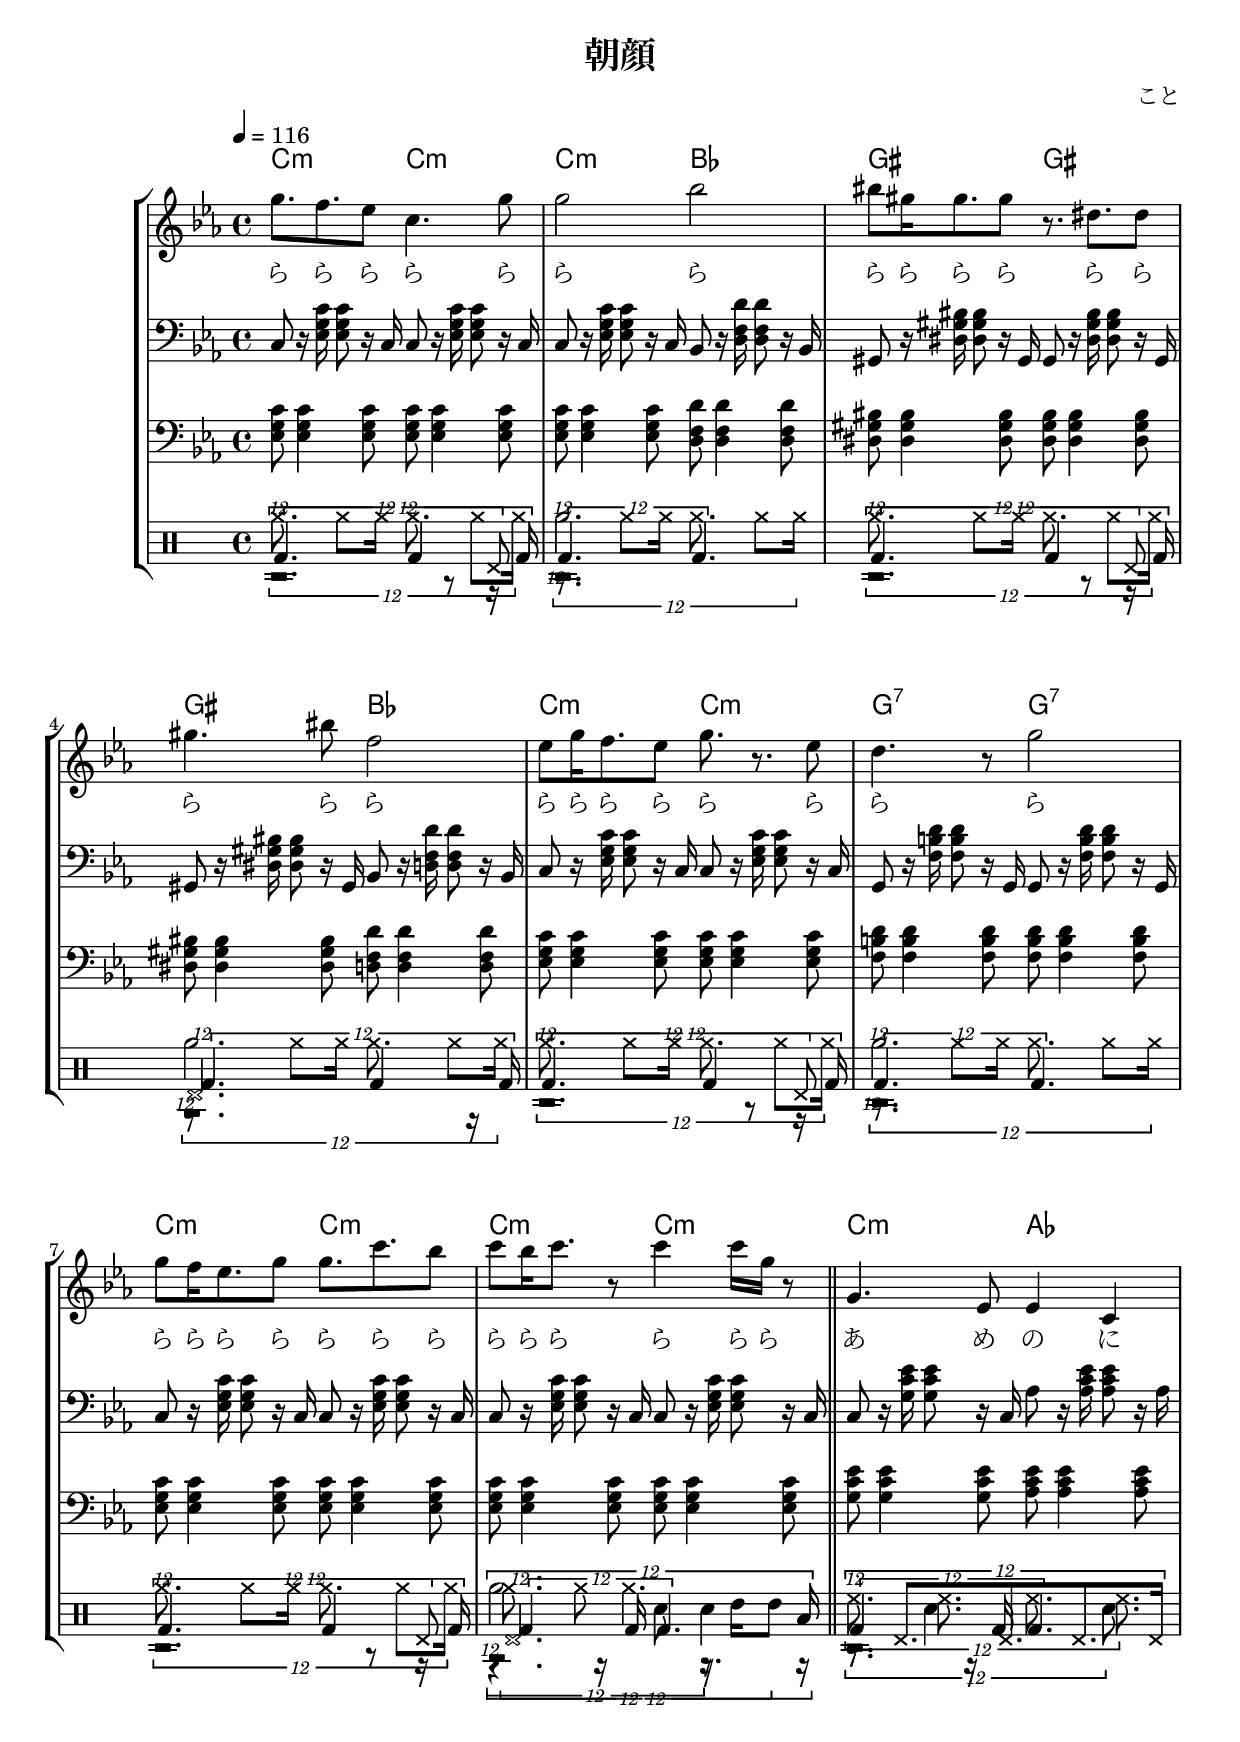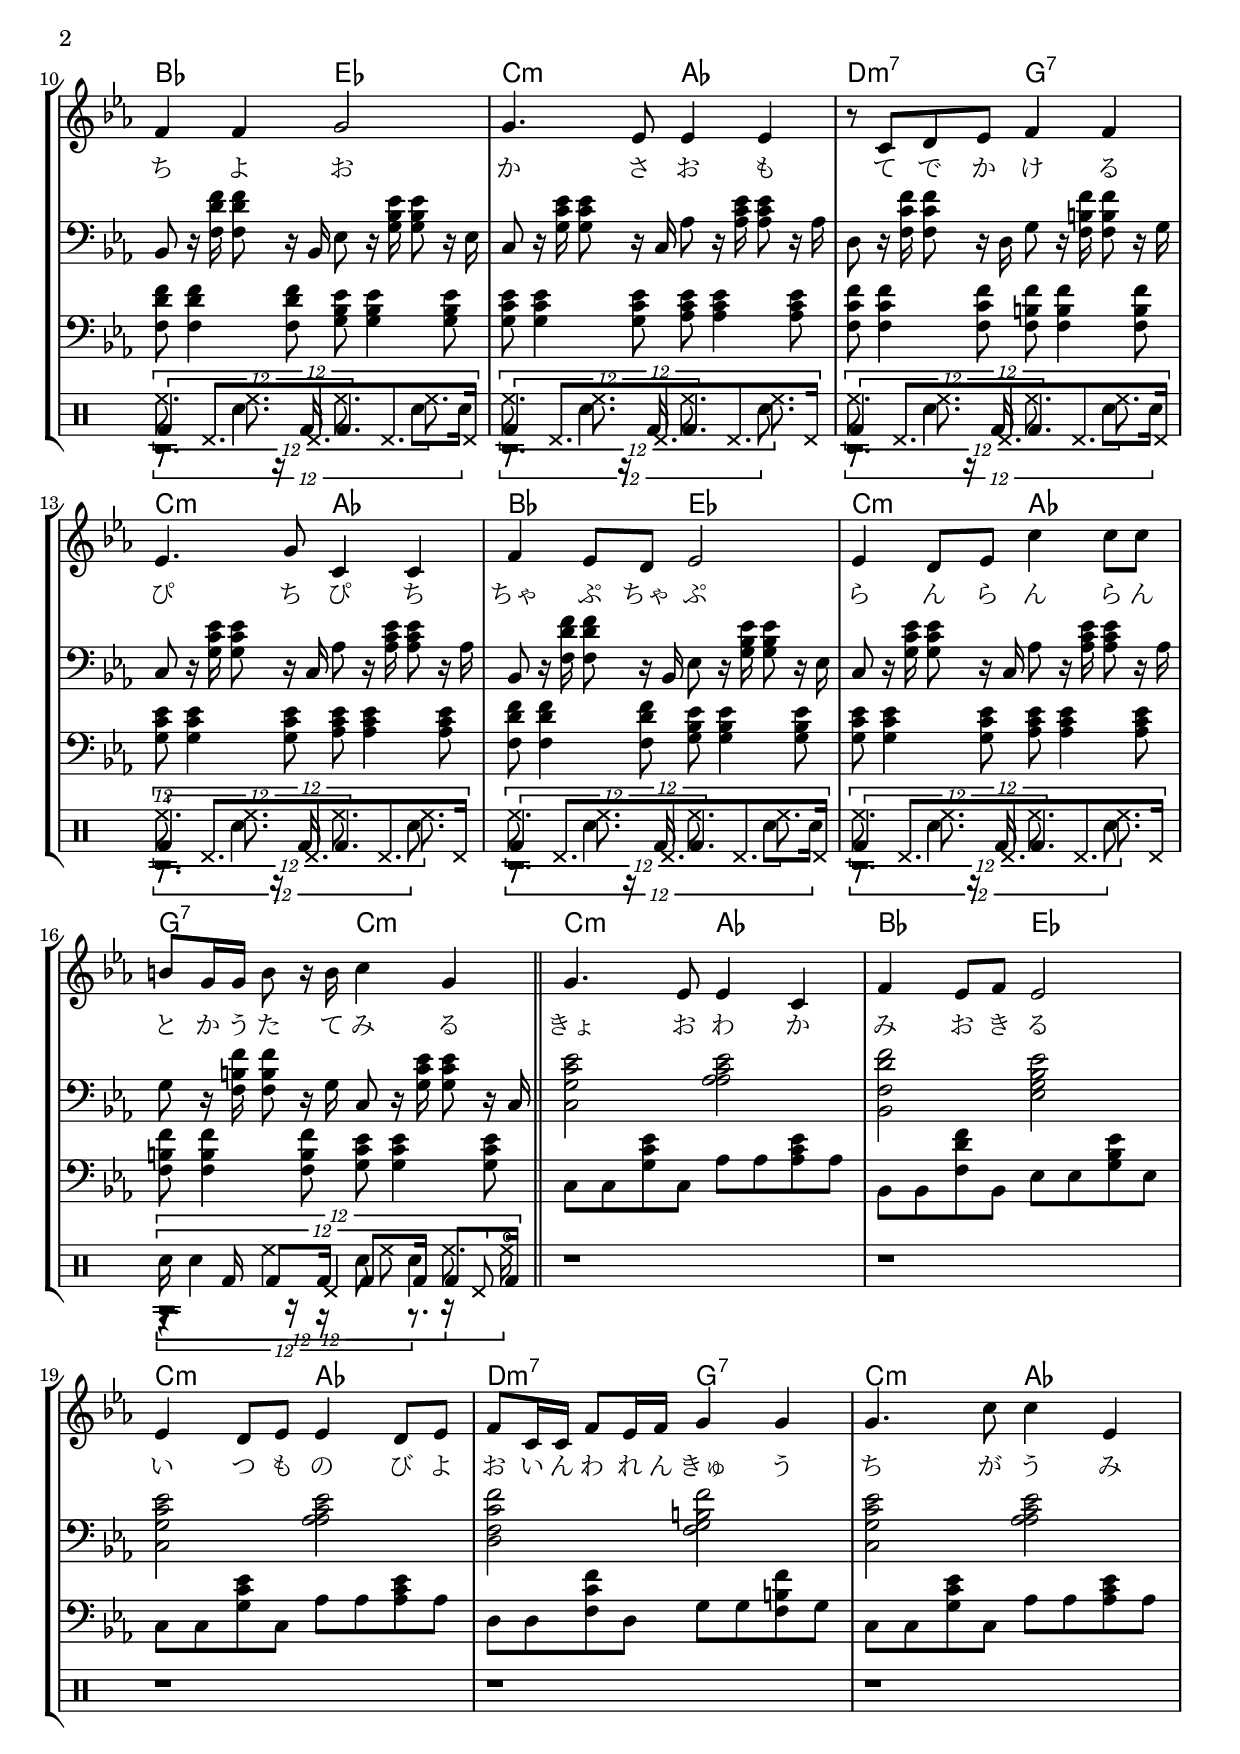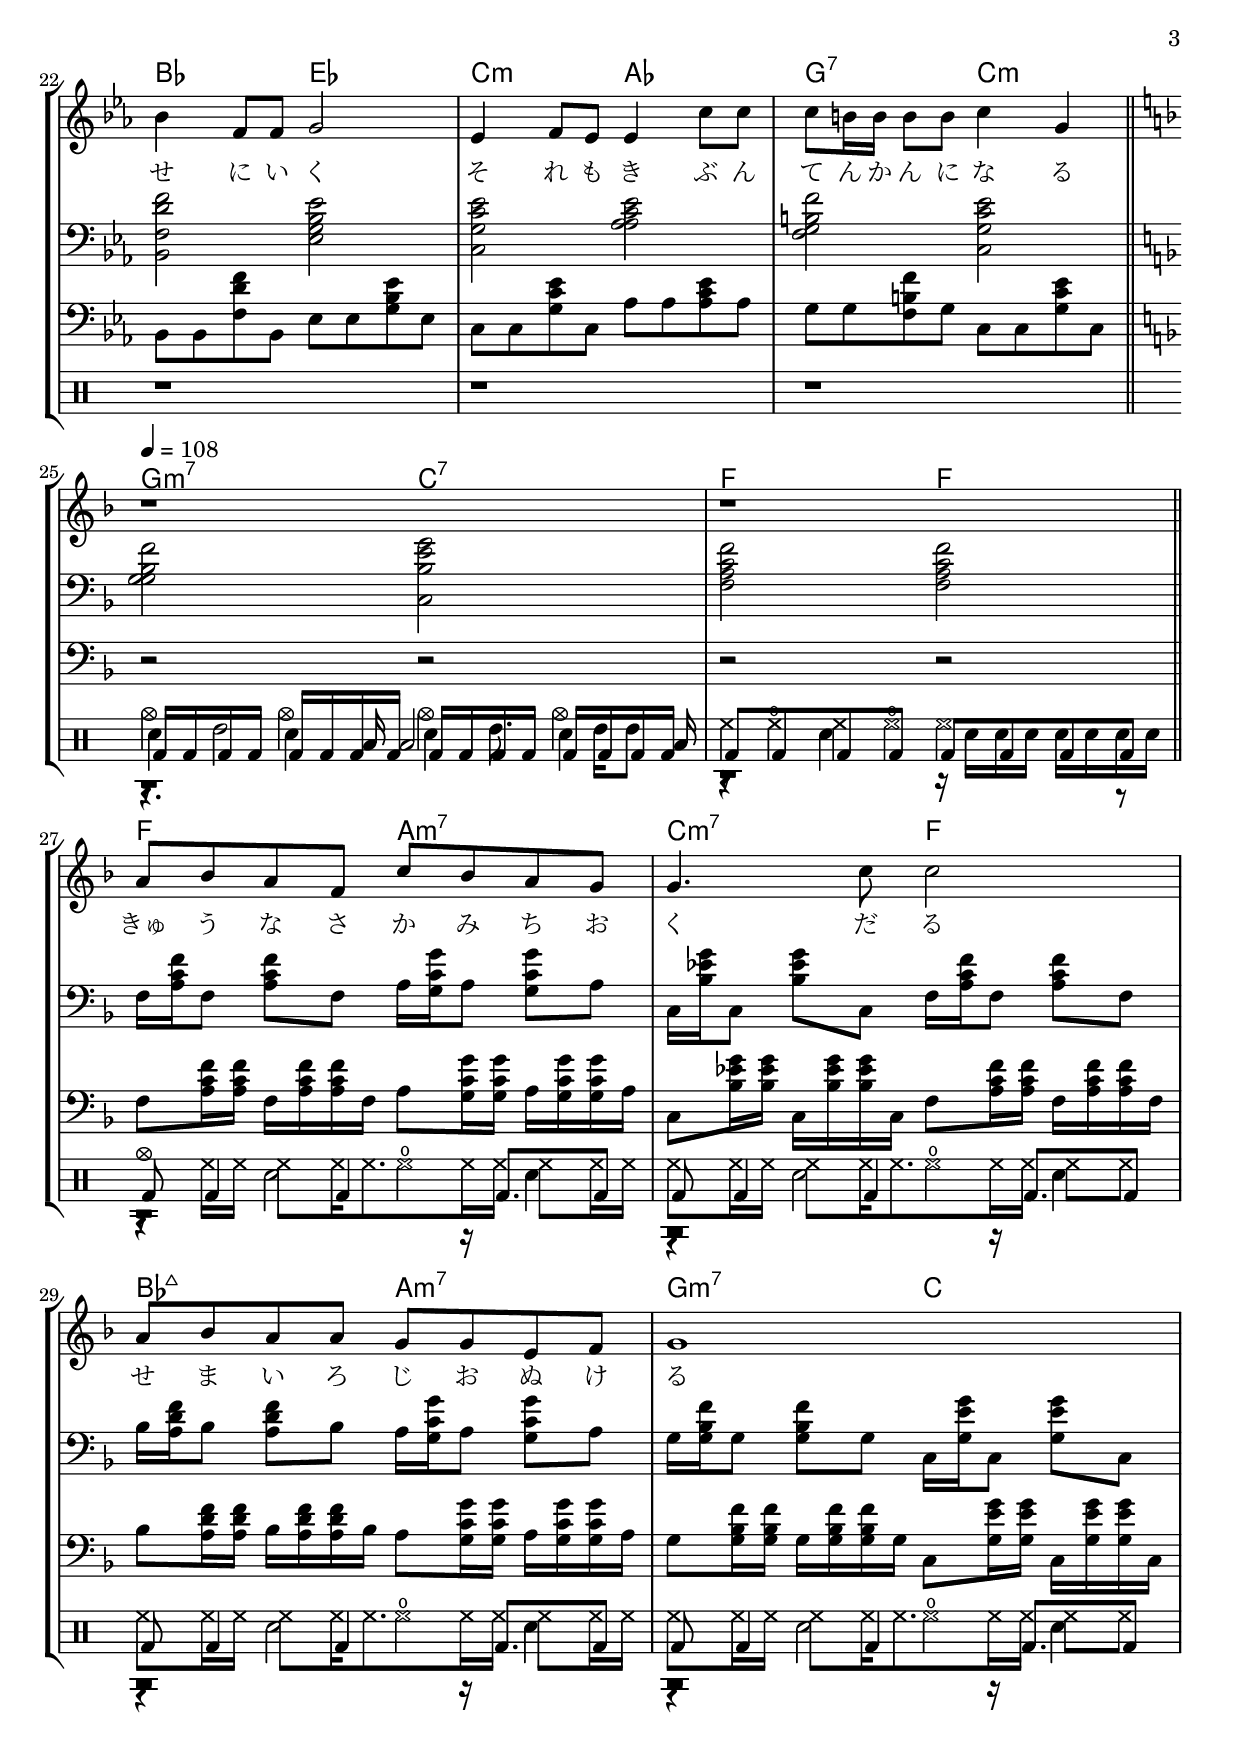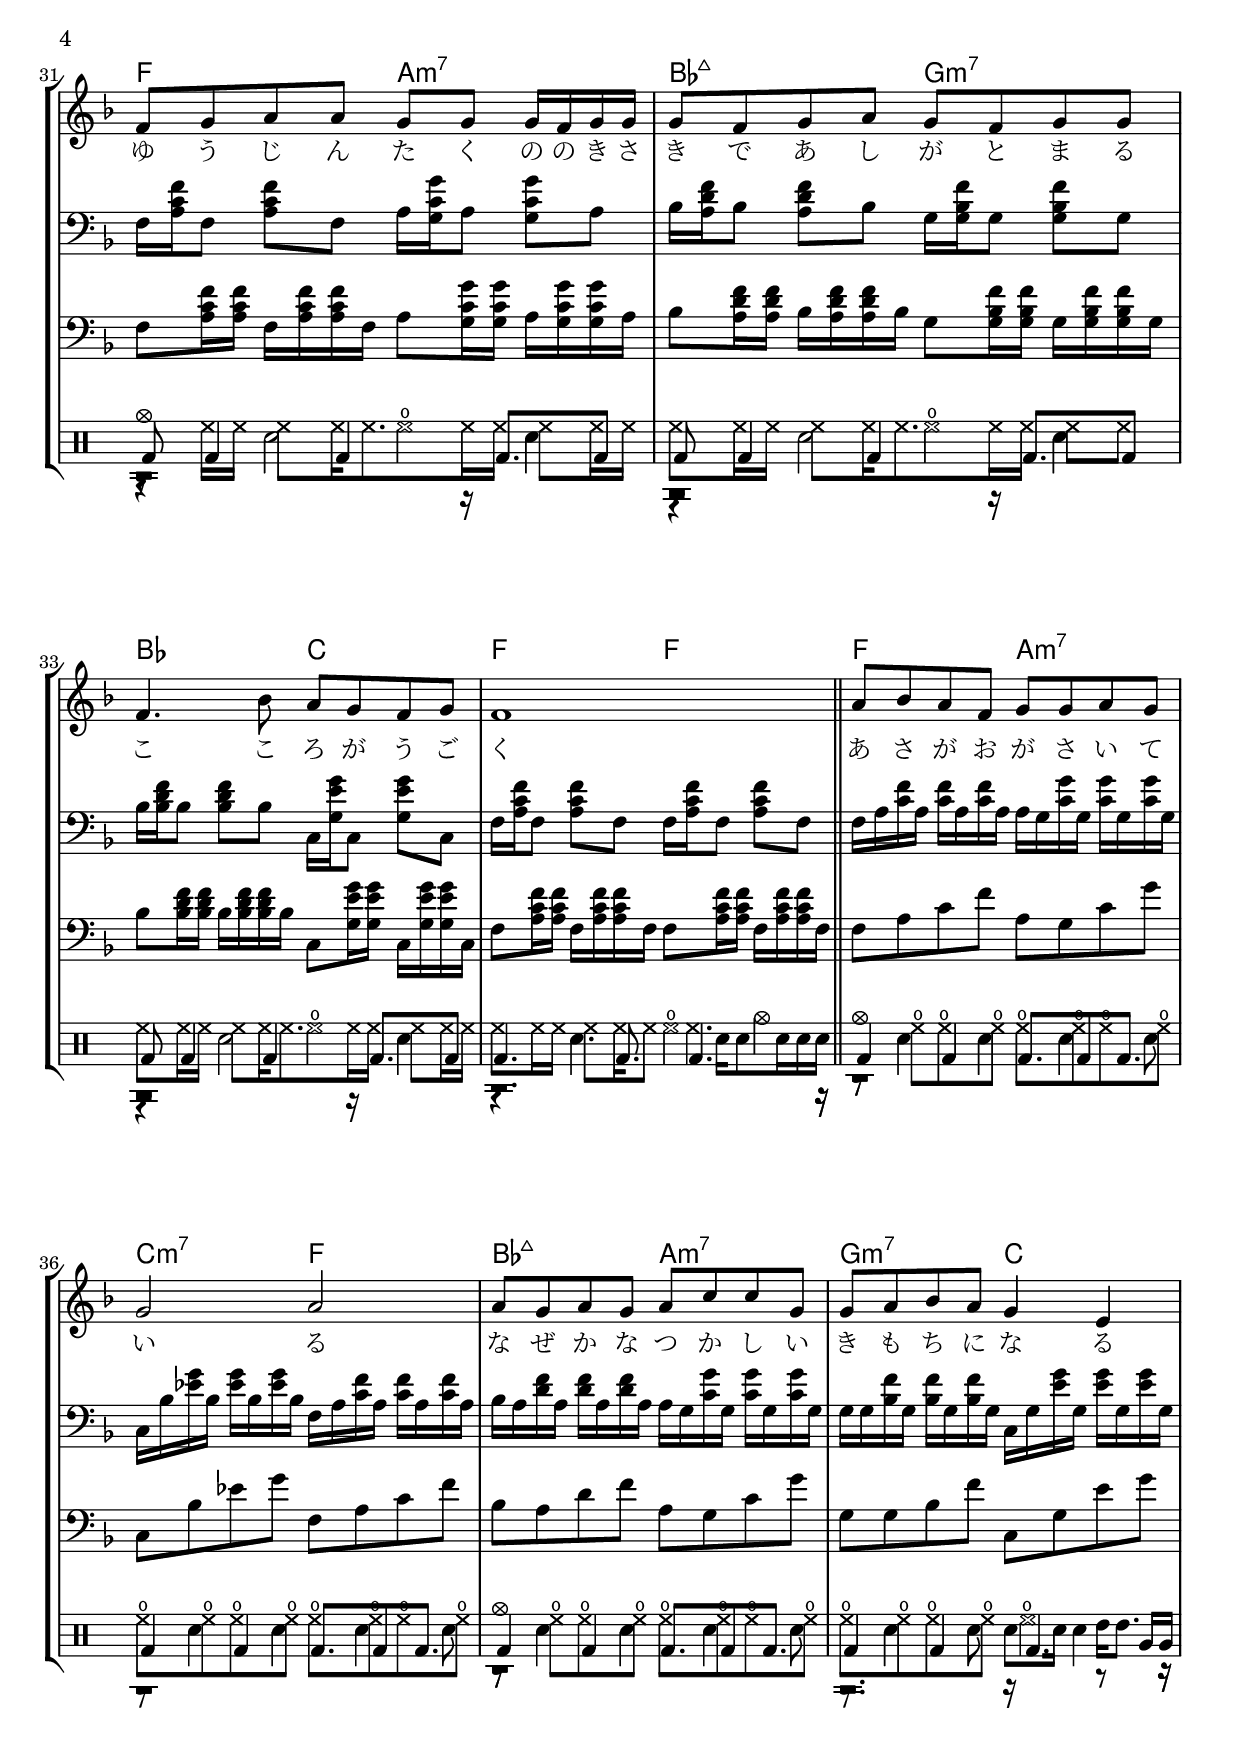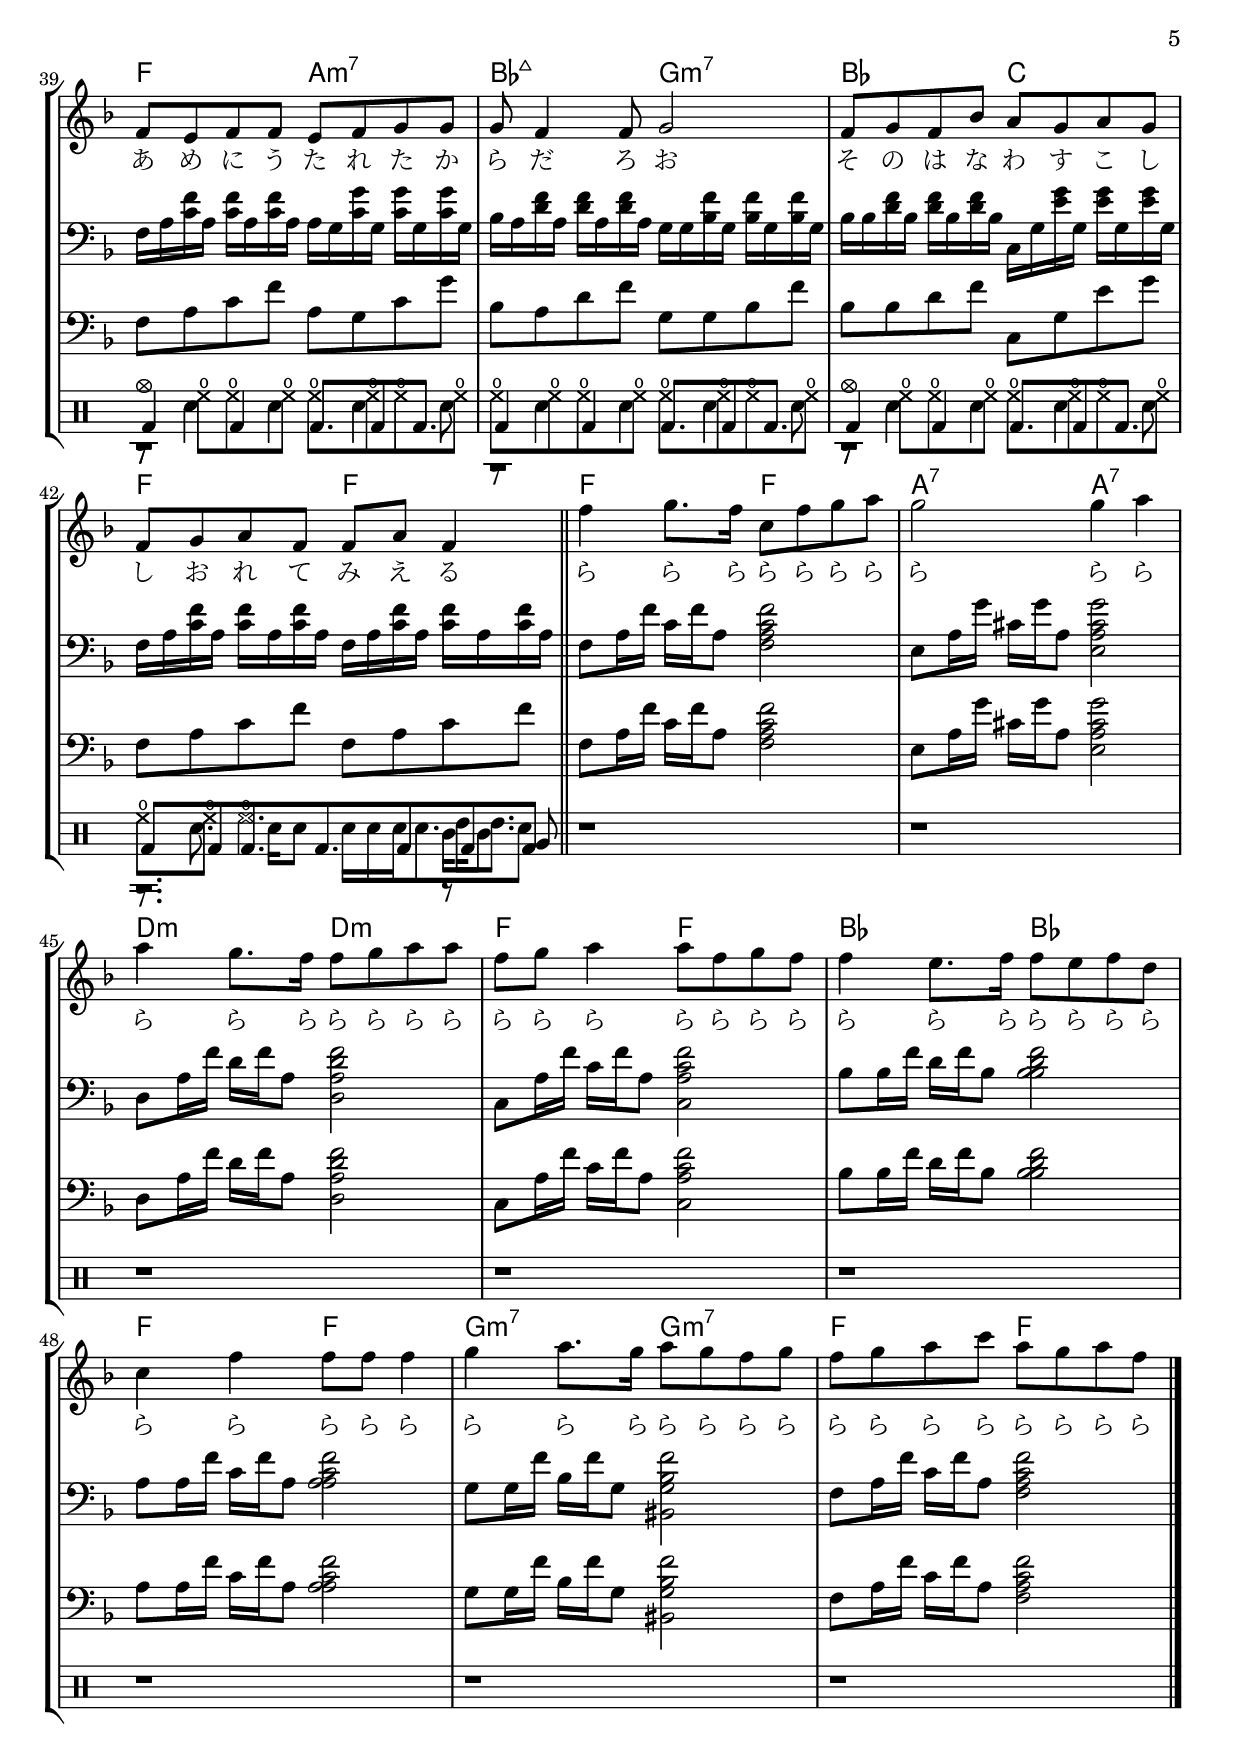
\version "2.12.1"

\header {
	title = \markup {朝顔}
	composer = \markup \center-column {こと}
}

harmony = \chordmode {
	c2:m c:m c:m bes gis gis gis bes c:m c:m g:7 g:7 c:m c:m c:m c:m 

	c:m as bes es c:m as d:min7 g:7 c:m as bes es c:m as g:7 c:m 

	c:m as bes es c:m as d:min7 g:7 c:m as bes es c:m as g:7 c:m 

	g:min7 c:7 f f 

	f a:min7 c:min7 f bes:maj7 a:min7 g:min7 c f a:min7 bes:maj7 g:min7 bes c f f 

	f a:min7 c:min7 f bes:maj7 a:min7 g:min7 c f a:min7 bes:maj7 g:min7 bes c f f 

	f f a:7 a:7 d:m d:m f f bes bes f f g:min7 g:min7 f f 
}

melody = {
	\set Staff.midiInstrument = #"Violin"
		\key es \major
	\tempo 4 = 116
 g''8.  f''8.  es''8  c''4.  g''8 
	g''2  bes''2 
	bis''8  gis''16  gis''8.  gis''8  r8.  dis''8.  dis''8 
	gis''4.  bis''8  f''2 
	es''8  g''16  f''8.  es''8  g''8.  r8.  es''8 
	d''4.  r8  g''2 
	g''8  f''16  es''8.  g''8  g''8.  c'''8.  bes''8 
	c'''8  bes''16  c'''8.  r8  c'''4  c'''16  g''16  	r8 	\set Staff.midiInstrument = #"mmi0.38"
	 g'4.  es'8  es'4  c'4 
	f'4  f'4  g'2 
	g'4.  es'8  es'4  es'4 
	r8  c'8  d'8  es'8  f'4  f'4 
	es'4.  g'8  c'4  c'4 
	f'4  es'8  d'8  es'2 
	es'4  d'8  es'8  c''4  c''8  c''8 
	b'8  g'16  g'16  b'8  r16  b'16  c''4  g'4
	\set Staff.midiInstrument = #"mmi0.38"
	 g'4.  es'8  es'4  c'4 
	f'4  es'8  f'8  es'2 
	es'4  d'8  es'8  es'4  d'8  es'8 
	f'8  c'16  c'16  f'8  es'16  f'16  g'4  g'4 
	g'4.  c''8  c''4  es'4 
	bes'4  f'8  f'8  g'2 
	es'4  f'8  es'8  es'4  c''8  c''8 
	c''8  b'16  b'16  b'8  b'8  c''4  g'4
	\key f \major
	\tempo 4 = 108
	r1 | r1   
	\set Staff.midiInstrument = #"mmi0.38"
	 a'8  bes'8  a'8  f'8  c''8  bes'8  a'8  g'8 
	g'4.  c''8  c''2 
	a'8  bes'8  a'8  a'8  g'8  g'8  e'8  f'8 
	g'1 
	f'8  g'8  a'8  a'8  g'8  g'8  g'16  f'16  g'16  g'16 
	g'8  f'8  g'8  a'8  g'8  f'8  g'8  g'8 
	f'4.  bes'8  a'8  g'8  f'8  g'8 
	f'1
	\set Staff.midiInstrument = #"mmi0.38"
	 a'8  bes'8  a'8  f'8  g'8  g'8  a'8  g'8 
	g'2  a'2 
	a'8  g'8  a'8  g'8  a'8  c''8  c''8  g'8 
	g'8  a'8  bes'8  a'8  g'4  e'4 
	f'8  e'8  f'8  f'8  e'8  f'8  g'8  g'8 
	g'8  f'4  f'8  g'2 
	f'8  g'8  f'8  bes'8  a'8  g'8  a'8  g'8 
	f'8  g'8  a'8  f'8  f'8  a'8  f'4
	\set Staff.midiInstrument = #"Pad 1 (new age)"
	 f''4  g''8.  f''16  c''8  f''8  g''8  a''8 
	g''2  g''4  a''4 
	a''4  g''8.  f''16  f''8  g''8  a''8  a''8 
	f''8  g''8  a''4  a''8  f''8  g''8  f''8 
	f''4  e''8.  f''16  f''8  e''8  f''8  d''8 
	c''4  f''4  f''8  f''8  f''4 
	g''4  a''8.  g''16  a''8  g''8  f''8  g''8 
	f''8  g''8  a''8  c'''8  a''8  g''8  a''8  f''8
	\bar "|."
}

words = \lyricmode {
	ら  ら  ら  ら  ら  ら  ら  ら  ら  ら  ら  ら  ら  ら  ら  ら  ら  ら  ら  ら  ら  ら  ら  ら  ら  ら  ら  ら  ら  ら  ら  ら  ら  ら  ら  ら  ら  
	あ  め  の  に  ち  よ  お  か  さ  お  も  て  で  か  け  る  ぴ  ち  ぴ  ち  ちゃ  ぷ  ちゃ  ぷ  ら  ん  ら  ん  ら  ん  と  か  う  た  て  み  る  
	きょ  お  わ  か  み  お  き  る  い  つ  も  の  び  よ  お  い  ん  わ  れ  ん  きゅ  う  ち  が  う  み  せ  に  い  く  そ  れ  も  き  ぶ  ん  て  ん  か  ん  に  な  る  
	
	きゅ  う  な  さ  か  み  ち  お  く  だ  る  せ  ま  い  ろ  じ  お  ぬ  け  る  ゆ  う  じ  ん  た  く  の  の  き  さ  き  で  あ  し  が  と  ま  る  こ  こ  ろ  が  う  ご  く  
	あ  さ  が  お  が  さ  い  て  い  る  な  ぜ  か  な  つ  か  し  い  き  も  ち  に  な  る  あ  め  に  う  た  れ  た  か  ら  だ  ろ  お  そ  の  は  な  わ  す  こ  し  し  お  れ  て  み  え  る  
	ら  ら  ら  ら  ら  ら  ら  ら  ら  ら  ら  ら  ら  ら  ら  ら  ら  ら  ら  ら  ら  ら  ら  ら  ら  ら  ら  ら  ら  ら  ら  ら  ら  ら  ら  ら  ら  ら  ら  ら  ら  ら  ら  ら  ら  ら  ら  ら  ら  ら  ら  
}

tempochange = {
	\tempo 4 = 116
	r1 | r1 | r1 | r1 | r1 | r1 | r1 | r1 \bar "||"
	\tempo 4 = 116
	r1 | r1 | r1 | r1 | r1 | r1 | r1 | r1 \bar "||"
	\tempo 4 = 116
	r1 | r1 | r1 | r1 | r1 | r1 | r1 | r1 \bar "||"
	\tempo 4 = 108
	r1 | r1 \bar "||"
	\tempo 4 = 108
	r1 | r1 | r1 | r1 | r1 | r1 | r1 | r1 \bar "||"
	\tempo 4 = 108
	r1 | r1 | r1 | r1 | r1 | r1 | r1 | r1 \bar "||"
	\tempo 4 = 108
	r1 | r1 | r1 | r1 | r1 | r1 | r1 | r1 \bar "|."
}

mainacc = {
	\clef bass
	\set Staff.midiInstrument = #"Kalimba"
	\key es \major
	\tempo 4 = 116
	c8 r16 <es g c'>16 <es g c'>8 r16 c16
	c8 r16 <es g c'>16 <es g c'>8 r16 c16
	c8 r16 <es g c'>16 <es g c'>8 r16 c16
	bes,8 r16 <d f d'>16 <d f d'>8 r16 bes,16
	gis,8 r16 <dis gis bis>16 <dis gis bis>8 r16 gis,16
	gis,8 r16 <dis gis bis>16 <dis gis bis>8 r16 gis,16
	gis,8 r16 <dis gis bis>16 <dis gis bis>8 r16 gis,16
	bes,8 r16 <d f d'>16 <d f d'>8 r16 bes,16
	c8 r16 <es g c'>16 <es g c'>8 r16 c16
	c8 r16 <es g c'>16 <es g c'>8 r16 c16
	g,8 r16 <f b d'>16 <f b d'>8 r16 g,16
	g,8 r16 <f b d'>16 <f b d'>8 r16 g,16
	c8 r16 <es g c'>16 <es g c'>8 r16 c16
	c8 r16 <es g c'>16 <es g c'>8 r16 c16
	c8 r16 <es g c'>16 <es g c'>8 r16 c16
	c8 r16 <es g c'>16 <es g c'>8 r16 c16
	\bar "||"

	\set Staff.midiInstrument = #"Marimba"
	c8 r16 <g c' es'>16 <g c' es'>8 r16 c16
	as8 r16 <as c' es'>16 <as c' es'>8 r16 as16
	bes,8 r16 <f d' f'>16 <f d' f'>8 r16 bes,16
	es8 r16 <g bes es'>16 <g bes es'>8 r16 es16
	c8 r16 <g c' es'>16 <g c' es'>8 r16 c16
	as8 r16 <as c' es'>16 <as c' es'>8 r16 as16
	d8 r16 <f c' f'>16 <f c' f'>8 r16 d16
	g8 r16 <f b f'>16 <f b f'>8 r16 g16
	c8 r16 <g c' es'>16 <g c' es'>8 r16 c16
	as8 r16 <as c' es'>16 <as c' es'>8 r16 as16
	bes,8 r16 <f d' f'>16 <f d' f'>8 r16 bes,16
	es8 r16 <g bes es'>16 <g bes es'>8 r16 es16
	c8 r16 <g c' es'>16 <g c' es'>8 r16 c16
	as8 r16 <as c' es'>16 <as c' es'>8 r16 as16
	g8 r16 <f b f'>16 <f b f'>8 r16 g16
	c8 r16 <g c' es'>16 <g c' es'>8 r16 c16
	\bar "||"

	\set Staff.midiInstrument = #"Pad 6 (metallic)"
	<c g c' es'>2
	<as as c' es'>2
	<bes, f d' f'>2
	<es g bes es'>2
	<c g c' es'>2
	<as as c' es'>2
	<d f c' f'>2
	<g f b f'>2
	<c g c' es'>2
	<as as c' es'>2
	<bes, f d' f'>2
	<es g bes es'>2
	<c g c' es'>2
	<as as c' es'>2
	<g f b f'>2
	<c g c' es'>2
	\bar "||"

	\set Staff.midiInstrument = #"Cello"
	\key f \major
	\tempo 4 = 108
	<g g bes f'>2
	<c bes e' g'>2
	<f a c' f'>2
	<f a c' f'>2
	\bar "||"

	\set Staff.midiInstrument = #"Fretless Bass"
	f16 <a c' f'>16 f8 <a c' f'>8 f8
	a16 <g c' g'>16 a8 <g c' g'>8 a8
	c16 <bes es' g'>16 c8 <bes es' g'>8 c8
	f16 <a c' f'>16 f8 <a c' f'>8 f8
	bes16 <a d' f'>16 bes8 <a d' f'>8 bes8
	a16 <g c' g'>16 a8 <g c' g'>8 a8
	g16 <g bes f'>16 g8 <g bes f'>8 g8
	c16 <g e' g'>16 c8 <g e' g'>8 c8
	f16 <a c' f'>16 f8 <a c' f'>8 f8
	a16 <g c' g'>16 a8 <g c' g'>8 a8
	bes16 <a d' f'>16 bes8 <a d' f'>8 bes8
	g16 <g bes f'>16 g8 <g bes f'>8 g8
	bes16 <bes d' f'>16 bes8 <bes d' f'>8 bes8
	c16 <g e' g'>16 c8 <g e' g'>8 c8
	f16 <a c' f'>16 f8 <a c' f'>8 f8
	f16 <a c' f'>16 f8 <a c' f'>8 f8
	\bar "||"

	\set Staff.midiInstrument = #"Rock Organ"
	f16 a <c' f'> a <c' f'> a <c' f'> a
	a16 g <c' g'> g <c' g'> g <c' g'> g
	c16 bes <es' g'> bes <es' g'> bes <es' g'> bes
	f16 a <c' f'> a <c' f'> a <c' f'> a
	bes16 a <d' f'> a <d' f'> a <d' f'> a
	a16 g <c' g'> g <c' g'> g <c' g'> g
	g16 g <bes f'> g <bes f'> g <bes f'> g
	c16 g <e' g'> g <e' g'> g <e' g'> g
	f16 a <c' f'> a <c' f'> a <c' f'> a
	a16 g <c' g'> g <c' g'> g <c' g'> g
	bes16 a <d' f'> a <d' f'> a <d' f'> a
	g16 g <bes f'> g <bes f'> g <bes f'> g
	bes16 bes <d' f'> bes <d' f'> bes <d' f'> bes
	c16 g <e' g'> g <e' g'> g <e' g'> g
	f16 a <c' f'> a <c' f'> a <c' f'> a
	f16 a <c' f'> a <c' f'> a <c' f'> a
	\bar "||"

	\set Staff.midiInstrument = #"Choir Aahs"
	f8 a16 f' c' f' a8
	<f a c' f'>2
	e8 a16 g' cis' g' a8
	<e a cis' g'>2
	d8 a16 f' d' f' a8
	<d a d' f'>2
	c8 a16 f' c' f' a8
	<c a c' f'>2
	bes8 bes16 f' d' f' bes8
	<bes bes d' f'>2
	a8 a16 f' c' f' a8
	<a a c' f'>2
	g8 g16 f' bes f' g8
	<bis, g bes f'>2
	f8 a16 f' c' f' a8
	<f a c' f'>2
	\bar "|."
}

subacc = {
	\clef bass
	\set Staff.midiInstrument = #"Acoustic grand"
	\key es \major
	\tempo 4 = 116
	<es g c'>8 <es g c'>4 <es g c'>8
	<es g c'>8 <es g c'>4 <es g c'>8
	<es g c'>8 <es g c'>4 <es g c'>8
	<d f d'>8 <d f d'>4 <d f d'>8
	<dis gis bis>8 <dis gis bis>4 <dis gis bis>8
	<dis gis bis>8 <dis gis bis>4 <dis gis bis>8
	<dis gis bis>8 <dis gis bis>4 <dis gis bis>8
	<d f d'>8 <d f d'>4 <d f d'>8
	<es g c'>8 <es g c'>4 <es g c'>8
	<es g c'>8 <es g c'>4 <es g c'>8
	<f b d'>8 <f b d'>4 <f b d'>8
	<f b d'>8 <f b d'>4 <f b d'>8
	<es g c'>8 <es g c'>4 <es g c'>8
	<es g c'>8 <es g c'>4 <es g c'>8
	<es g c'>8 <es g c'>4 <es g c'>8
	<es g c'>8 <es g c'>4 <es g c'>8
	\bar "||"

	\set Staff.midiInstrument = #"Pad 4 (choir)"
	<g c' es'>8 <g c' es'>4 <g c' es'>8
	<as c' es'>8 <as c' es'>4 <as c' es'>8
	<f d' f'>8 <f d' f'>4 <f d' f'>8
	<g bes es'>8 <g bes es'>4 <g bes es'>8
	<g c' es'>8 <g c' es'>4 <g c' es'>8
	<as c' es'>8 <as c' es'>4 <as c' es'>8
	<f c' f'>8 <f c' f'>4 <f c' f'>8
	<f b f'>8 <f b f'>4 <f b f'>8
	<g c' es'>8 <g c' es'>4 <g c' es'>8
	<as c' es'>8 <as c' es'>4 <as c' es'>8
	<f d' f'>8 <f d' f'>4 <f d' f'>8
	<g bes es'>8 <g bes es'>4 <g bes es'>8
	<g c' es'>8 <g c' es'>4 <g c' es'>8
	<as c' es'>8 <as c' es'>4 <as c' es'>8
	<f b f'>8 <f b f'>4 <f b f'>8
	<g c' es'>8 <g c' es'>4 <g c' es'>8
	\bar "||"

	\set Staff.midiInstrument = #"Electric Bass (pick)"
	c8 c8 <g c' es'>8 c8
	as8 as8 <as c' es'>8 as8
	bes,8 bes,8 <f d' f'>8 bes,8
	es8 es8 <g bes es'>8 es8
	c8 c8 <g c' es'>8 c8
	as8 as8 <as c' es'>8 as8
	d8 d8 <f c' f'>8 d8
	g8 g8 <f b f'>8 g8
	c8 c8 <g c' es'>8 c8
	as8 as8 <as c' es'>8 as8
	bes,8 bes,8 <f d' f'>8 bes,8
	es8 es8 <g bes es'>8 es8
	c8 c8 <g c' es'>8 c8
	as8 as8 <as c' es'>8 as8
	g8 g8 <f b f'>8 g8
	c8 c8 <g c' es'>8 c8
	\bar "||"

	\set Staff.midiInstrument = #"Acoustic grand"
	\key f \major
	\tempo 4 = 108
	r2
	r2
	r2
	r2
	\bar "||"

	\set Staff.midiInstrument = #"FX 6 (goblins)"
	f8 <a c' f'>16 <a c' f'>16   f16 <a c' f'>16 <a c' f'>16 f16
	a8 <g c' g'>16 <g c' g'>16   a16 <g c' g'>16 <g c' g'>16 a16
	c8 <bes es' g'>16 <bes es' g'>16   c16 <bes es' g'>16 <bes es' g'>16 c16
	f8 <a c' f'>16 <a c' f'>16   f16 <a c' f'>16 <a c' f'>16 f16
	bes8 <a d' f'>16 <a d' f'>16   bes16 <a d' f'>16 <a d' f'>16 bes16
	a8 <g c' g'>16 <g c' g'>16   a16 <g c' g'>16 <g c' g'>16 a16
	g8 <g bes f'>16 <g bes f'>16   g16 <g bes f'>16 <g bes f'>16 g16
	c8 <g e' g'>16 <g e' g'>16   c16 <g e' g'>16 <g e' g'>16 c16
	f8 <a c' f'>16 <a c' f'>16   f16 <a c' f'>16 <a c' f'>16 f16
	a8 <g c' g'>16 <g c' g'>16   a16 <g c' g'>16 <g c' g'>16 a16
	bes8 <a d' f'>16 <a d' f'>16   bes16 <a d' f'>16 <a d' f'>16 bes16
	g8 <g bes f'>16 <g bes f'>16   g16 <g bes f'>16 <g bes f'>16 g16
	bes8 <bes d' f'>16 <bes d' f'>16   bes16 <bes d' f'>16 <bes d' f'>16 bes16
	c8 <g e' g'>16 <g e' g'>16   c16 <g e' g'>16 <g e' g'>16 c16
	f8 <a c' f'>16 <a c' f'>16   f16 <a c' f'>16 <a c' f'>16 f16
	f8 <a c' f'>16 <a c' f'>16   f16 <a c' f'>16 <a c' f'>16 f16
	\bar "||"

	\set Staff.midiInstrument = #"FX 8 (sci-fi)"
	f8 a8 c'8 f'8
	a8 g8 c'8 g'8
	c8 bes8 es'8 g'8
	f8 a8 c'8 f'8
	bes8 a8 d'8 f'8
	a8 g8 c'8 g'8
	g8 g8 bes8 f'8
	c8 g8 e'8 g'8
	f8 a8 c'8 f'8
	a8 g8 c'8 g'8
	bes8 a8 d'8 f'8
	g8 g8 bes8 f'8
	bes8 bes8 d'8 f'8
	c8 g8 e'8 g'8
	f8 a8 c'8 f'8
	f8 a8 c'8 f'8
	\bar "||"

	\set Staff.midiInstrument = #"String Ensemble 2"
	f8 a16 f' c' f' a8
	<f a c' f'>2
	e8 a16 g' cis' g' a8
	<e a cis' g'>2
	d8 a16 f' d' f' a8
	<d a d' f'>2
	c8 a16 f' c' f' a8
	<c a c' f'>2
	bes8 bes16 f' d' f' bes8
	<bes bes d' f'>2
	a8 a16 f' c' f' a8
	<a a c' f'>2
	g8 g16 f' bes f' g8
	<bis, g bes f'>2
	f8 a16 f' c' f' a8
	<f a c' f'>2
	\bar "|."
}

percA = {
	\drummode {
	\times 16/12{ cymr8. cymr8 cymr16 cymr8. cymr8 cymr16 } |\times 16/12{ r8. cymr8 cymr16 cymr8. cymr8 cymr16 } |\times 16/12{ cymr8. cymr8 cymr16 cymr8. cymr8 cymr16 } |\times 16/12{ r8. cymr8 cymr16 cymr8. cymr8 cymr16 } |\times 16/12{ cymr8. cymr8 cymr16 cymr8. cymr8 cymr16 } |\times 16/12{ r8. cymr8 cymr16 cymr8. cymr8 cymr16 } |\times 16/12{ cymr8. cymr8 cymr16 cymr8. cymr8 cymr16 } |\times 16/12{ cymr8. cymr8 cymr4. r16 } \bar "||"
	\times 16/12{ hh8. hh8. hh8. hh8. } |\times 16/12{ hh8. hh8. hh8. hh8. } |\times 16/12{ hh8. hh8. hh8. hh8. } |\times 16/12{ hh8. hh8. hh8. hh8. } |\times 16/12{ hh8. hh8. hh8. hh8. } |\times 16/12{ hh8. hh8. hh8. hh8. } |\times 16/12{ hh8. hh8. hh8. hh8. } |\times 16/12{ r8. hh4 hh8 hh8. } \bar "||"
	r1 |r1 |r1 |r1 |r1 |r1 |r1 |r1 \bar "||"
	r1  |hh4 hh4 hh2  \bar "||"
	r2 hho2  |r2 hho2  |r2 hho2  |r2 hho2  |r2 hho2  |r2 hho2  |r2 hho2  |r2 hho2  \bar "||"
	r8 hho8 hho8 hho8 hho8 hho8 hho8 hho8  |hho8 hho8 hho8 hho8 hho8 hho8 hho8 hho8  |r8 hho8 hho8 hho8 hho8 hho8 hho8 hho8  |hho8 hho8 hho8 hho8 hho2  |r8 hho8 hho8 hho8 hho8 hho8 hho8 hho8  |hho8 hho8 hho8 hho8 hho8 hho8 hho8 hho8  |r8 hho8 hho8 hho8 hho8 hho8 hho8 hho8  |hho8 hho8 hho2.  \bar "||"
	r1 |r1 |r1 |r1 |r1 |r1 |r1 |r1 \bar "|."
	}
}

percB = {
	\drummode {
	\times 16/12{ r2 r8 hhp8 } |\times 16/12{ r2. } |\times 16/12{ r2 r8 hhp8 } |\times 16/12{ hhp2. } |\times 16/12{ r2 r8 hhp8 } |\times 16/12{ r2. } |\times 16/12{ r2 r8 hhp8 } |\times 16/12{ hhp2. } \bar "||"
	\times 16/12{ r8. sn4. sn8. } |\times 16/12{ r8. sn4. sn8 sn16 } |\times 16/12{ r8. sn4. sn8. } |\times 16/12{ r8. sn4. sn8 sn16 } |\times 16/12{ r8. sn4. sn8. } |\times 16/12{ r8. sn4. sn8 sn16 } |\times 16/12{ r8. sn4. sn8. } |\times 16/12{ sn16 sn4 r16 sn8 sn4 } \bar "||"
	r1 |r1 |r1 |r1 |r1 |r1 |r1 |r1 \bar "||"
	sn4 sn4 sn4 sn4  |r4 sn4 r16 sn16 sn16 sn16 sn16 sn16 sn16 sn16  \bar "||"
	r8 hh16 hh16 hh8 hh16 hh8. hh16 hh16 hh8 hh16 hh16  |hh8 hh16 hh16 hh8 hh16 hh8. hh16 hh16 hh8 hh8  |hh8 hh16 hh16 hh8 hh16 hh8. hh16 hh16 hh8 hh16 hh16  |hh8 hh16 hh16 hh8 hh16 hh8. hh16 hh16 hh8 hh8  |r8 hh16 hh16 hh8 hh16 hh8. hh16 hh16 hh8 hh16 hh16  |hh8 hh16 hh16 hh8 hh16 hh8. hh16 hh16 hh8 hh8  |hh8 hh16 hh16 hh8 hh16 hh8. hh16 hh16 hh8 hh16 hh16  |hh8 hh16 hh16 hh8 hh16 hh8 hh4. r16  \bar "||"
	r8 sn4 sn4 sn4 sn8  |r8 sn4 sn4 sn4 sn8  |r8 sn4 sn4 sn4 sn8  |r8 sn4 sn8 sn8 sn16 sn4 r16  |r8 sn4 sn4 sn4 sn8  |r8 sn4 sn4 sn4 sn8  |r8 sn4 sn4 sn4 sn8  |r8 sn8. sn16 sn8 sn16 sn16 sn16 sn8. sn8  \bar "||"
	r1 |r1 |r1 |r1 |r1 |r1 |r1 |r1 \bar "|."
	}
}

percC = {
	\drummode {
	\times 16/12{ bd4. bd4 r16 bd16 } |\times 16/12{ bd4. bd4. } |\times 16/12{ bd4. bd4 r16 bd16 } |\times 16/12{ bd4. bd4 r16 bd16 } |\times 16/12{ bd4. bd4 r16 bd16 } |\times 16/12{ bd4. bd4. } |\times 16/12{ bd4. bd4 r16 bd16 } |\times 16/12{ bd4 r16 bd16 bd4. } \bar "||"
	\times 16/12{ bd4 r16 bd16 bd4. } |\times 16/12{ bd4 r16 bd16 bd4. } |\times 16/12{ bd4 r16 bd16 bd4. } |\times 16/12{ bd4 r16 bd16 bd4. } |\times 16/12{ bd4 r16 bd16 bd4. } |\times 16/12{ bd4 r16 bd16 bd4. } |\times 16/12{ bd4 r16 bd16 bd4. } |\times 16/12{ r8 bd16 bd8 bd16 bd8 bd16 bd8 bd16 } \bar "||"
	r1 |r1 |r1 |r1 |r1 |r1 |r1 |r1 \bar "||"
	bd16 bd16 bd16 bd16 bd16 bd16 bd16 bd16 bd16 bd16 bd16 bd16 bd16 bd16 bd16 bd16  |bd8 bd8 bd8 bd8 bd8 bd8 bd8 bd8  \bar "||"
	r4 sn2 sn4  |r4 sn2 sn4  |r4 sn2 sn4  |r4 sn2 sn4  |r4 sn2 sn4  |r4 sn2 sn4  |r4 sn2 sn4  |r4 sn4. sn16 sn8 sn16 sn16 sn16  \bar "||"
	bd4 bd4 bd8. bd8 bd8.  |bd4 bd4 bd8. bd8 bd8.  |bd4 bd4 bd8. bd8 bd8.  |bd4 bd4 r16 bd4. r16  |bd4 bd4 bd8. bd8 bd8.  |bd4 bd4 bd8. bd8 bd8.  |bd4 bd4 bd8. bd8 bd8.  |bd8 bd8 bd8. bd8. bd8 bd8 bd8  \bar "||"
	r1 |r1 |r1 |r1 |r1 |r1 |r1 |r1 \bar "|."
	}
}

percD = {
	\drummode {
	\times 16/12{ r2. } |\times 16/12{ rb2. } |\times 16/12{ r2. } |\times 16/12{ rb2. } |\times 16/12{ r2. } |\times 16/12{ rb2. } |\times 16/12{ r2. } |\times 16/12{ rb2. } \bar "||"
	\times 16/12{ r8 hhp8. hhp8. hhp8. hhp16 } |\times 16/12{ r8 hhp8. hhp8. hhp8. hhp16 } |\times 16/12{ r8 hhp8. hhp8. hhp8. hhp16 } |\times 16/12{ r8 hhp8. hhp8. hhp8. hhp16 } |\times 16/12{ r8 hhp8. hhp8. hhp8. hhp16 } |\times 16/12{ r8 hhp8. hhp8. hhp8. hhp16 } |\times 16/12{ r8 hhp8. hhp8. hhp8. hhp16 } |\times 16/12{ r4 r16 hhp4 r16 hhp8 } \bar "||"
	r1 |r1 |r1 |r1 |r1 |r1 |r1 |r1 \bar "||"
	r1  |r8 hho4 hho2 r8  \bar "||"
	bd8 bd4 bd4 r16 bd8. bd8  |bd8 bd4 bd4 r16 bd8. bd8  |bd8 bd4 bd4 r16 bd8. bd8  |bd8 bd4 bd4 r16 bd8. bd8  |bd8 bd4 bd4 r16 bd8. bd8  |bd8 bd4 bd4 r16 bd8. bd8  |bd8 bd4 bd4 r16 bd8. bd8  |bd4. bd8. bd4. r16  \bar "||"
	cymc1  |r1  |cymc1  |r1  |cymc1  |r1  |cymc1  |r1  \bar "||"
	r1 |r1 |r1 |r1 |r1 |r1 |r1 |r1 \bar "|."
	}
}

percE = {
	\drummode {
	r1 |r1 |r1 |r1 |r1 |r1 |r1 |\times 16/12{ r4. sn8 sn4 } \bar "||"
	\times 16/12{ r2. } |r1 |r1 |r1 |\times 16/12{ r2. } |r1 |r1 |\times 16/12{ r2 r8. hho16 } \bar "||"
	r1 |r1 |r1 |r1 |r1 |r1 |r1 |r1 \bar "||"
	cymc4 cymc4 cymc4 cymc4  |r1 \bar "||"
	cymc1  |r1 |r1 |r1 |cymc1  |r1 |r1 |r2. cymc4  \bar "||"
	r1 |r1 |r1 |r2. tommh16 tommh8.  |r1 |r1 |r1 |r2. tommh16 tommh8.  \bar "||"
	r1 |r1 |r1 |r1 |r1 |r1 |r1 |r1 \bar "|."
	}
}

percF = {
	\drummode {
	r1 |r1 |r1 |r1 |r1 |r1 |r1 |\times 16/12{ r2 r16 tommh16 tommh8 } \bar "||"
	r1 | r1 | r1 | r1 | r1 | r1 | r1 | r1 \bar "||"
	r1 | r1 | r1 | r1 | r1 | r1 | r1 | r1 \bar "||"
	r8 tommh2 tommh8. tommh16 tommh8  |r1 \bar "||"
	r1 | r1 | r1 | r1 | r1 | r1 | r1 | r1 \bar "||"
	r1 |r1 |r1 |r2. r8 tomfh16 tomfh16  |r1 |r1 |r1 |r2. r8 tomfh8  \bar "||"
	r1 | r1 | r1 | r1 | r1 | r1 | r1 | r1 \bar "|."
	}
}

percG = {
	\drummode {
	r1 |r1 |r1 |r1 |r1 |r1 |r1 |\times 16/12{ r2 r8. toml16 } \bar "||"
	r1 | r1 | r1 | r1 | r1 | r1 | r1 | r1 \bar "||"
	r1 | r1 | r1 | r1 | r1 | r1 | r1 | r1 \bar "||"
	r4. toml16 toml2 toml16  |r1 \bar "||"
	r1 | r1 | r1 | r1 | r1 | r1 | r1 | r1 \bar "||"
	r1 |r1 |r1 |r1 |r1 |r1 |r1 |r2. tomml16 tomml8.  \bar "||"
	r1 | r1 | r1 | r1 | r1 | r1 | r1 | r1 \bar "|."
	}
}

\score {
	<<
		\new StaffGroup <<
			\new ChordNames {\harmony}
			\new Voice = "melody" {\melody}
			\new Lyrics \lyricsto "melody" \words
			\new Staff = "mainacc" {\mainacc}
			\new Staff = "subacc" {\subacc}
			\new DrumStaff <<
				\new DrumVoice {\percA}
				\new DrumVoice {\percB}
				\new DrumVoice {\percC}
				\new DrumVoice {\percD}
				\new DrumVoice {\percE}
				\new DrumVoice {\percF}
				\new DrumVoice {\percG}
			>>
		>>
	>>
	\layout { }
}
